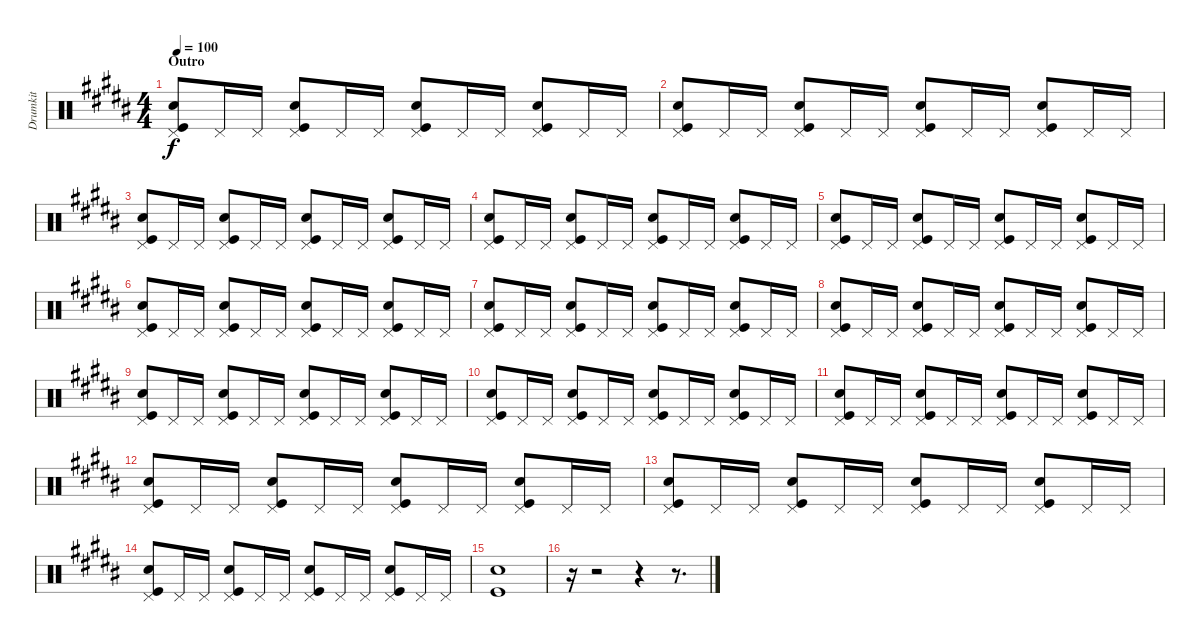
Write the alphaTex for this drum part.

\track ("Drumkit" "Drumkit") {instrument percussion}
\staff {score}
\articulation defaults
\ts (4 4)
\section ("" "Outro")
\tempo 100
\clef neutral
\ks b
("Pedal Hi-Hat (hit)" "Snare (hit) 2" "Kick (hit)").8{dy f} "Pedal Hi-Hat (hit)".16 "Pedal Hi-Hat (hit)".16 ("Pedal Hi-Hat (hit)" "Snare (hit) 2" "Kick (hit)").8 "Pedal Hi-Hat (hit)".16 "Pedal Hi-Hat (hit)".16 ("Pedal Hi-Hat (hit)" "Snare (hit) 2" "Kick (hit)").8 "Pedal Hi-Hat (hit)".16 "Pedal Hi-Hat (hit)".16 ("Pedal Hi-Hat (hit)" "Snare (hit) 2" "Kick (hit)").8 "Pedal Hi-Hat (hit)".16 "Pedal Hi-Hat (hit)".16 |
("Pedal Hi-Hat (hit)" "Snare (hit) 2" "Kick (hit)").8 "Pedal Hi-Hat (hit)".16 "Pedal Hi-Hat (hit)".16 ("Pedal Hi-Hat (hit)" "Snare (hit) 2" "Kick (hit)").8 "Pedal Hi-Hat (hit)".16 "Pedal Hi-Hat (hit)".16 ("Pedal Hi-Hat (hit)" "Snare (hit) 2" "Kick (hit)").8 "Pedal Hi-Hat (hit)".16 "Pedal Hi-Hat (hit)".16 ("Pedal Hi-Hat (hit)" "Snare (hit) 2" "Kick (hit)").8 "Pedal Hi-Hat (hit)".16 "Pedal Hi-Hat (hit)".16 |
("Pedal Hi-Hat (hit)" "Snare (hit) 2" "Kick (hit)").8 "Pedal Hi-Hat (hit)".16 "Pedal Hi-Hat (hit)".16 ("Pedal Hi-Hat (hit)" "Snare (hit) 2" "Kick (hit)").8 "Pedal Hi-Hat (hit)".16 "Pedal Hi-Hat (hit)".16 ("Pedal Hi-Hat (hit)" "Snare (hit) 2" "Kick (hit)").8 "Pedal Hi-Hat (hit)".16 "Pedal Hi-Hat (hit)".16 ("Pedal Hi-Hat (hit)" "Snare (hit) 2" "Kick (hit)").8 "Pedal Hi-Hat (hit)".16 "Pedal Hi-Hat (hit)".16 |
("Pedal Hi-Hat (hit)" "Snare (hit) 2" "Kick (hit)").8 "Pedal Hi-Hat (hit)".16 "Pedal Hi-Hat (hit)".16 ("Pedal Hi-Hat (hit)" "Snare (hit) 2" "Kick (hit)").8 "Pedal Hi-Hat (hit)".16 "Pedal Hi-Hat (hit)".16 ("Pedal Hi-Hat (hit)" "Snare (hit) 2" "Kick (hit)").8 "Pedal Hi-Hat (hit)".16 "Pedal Hi-Hat (hit)".16 ("Pedal Hi-Hat (hit)" "Snare (hit) 2" "Kick (hit)").8 "Pedal Hi-Hat (hit)".16 "Pedal Hi-Hat (hit)".16 |
("Pedal Hi-Hat (hit)" "Snare (hit) 2" "Kick (hit)").8 "Pedal Hi-Hat (hit)".16 "Pedal Hi-Hat (hit)".16 ("Pedal Hi-Hat (hit)" "Snare (hit) 2" "Kick (hit)").8 "Pedal Hi-Hat (hit)".16 "Pedal Hi-Hat (hit)".16 ("Pedal Hi-Hat (hit)" "Snare (hit) 2" "Kick (hit)").8 "Pedal Hi-Hat (hit)".16 "Pedal Hi-Hat (hit)".16 ("Pedal Hi-Hat (hit)" "Snare (hit) 2" "Kick (hit)").8 "Pedal Hi-Hat (hit)".16 "Pedal Hi-Hat (hit)".16 |
("Pedal Hi-Hat (hit)" "Snare (hit) 2" "Kick (hit)").8 "Pedal Hi-Hat (hit)".16 "Pedal Hi-Hat (hit)".16 ("Pedal Hi-Hat (hit)" "Snare (hit) 2" "Kick (hit)").8 "Pedal Hi-Hat (hit)".16 "Pedal Hi-Hat (hit)".16 ("Pedal Hi-Hat (hit)" "Snare (hit) 2" "Kick (hit)").8 "Pedal Hi-Hat (hit)".16 "Pedal Hi-Hat (hit)".16 ("Pedal Hi-Hat (hit)" "Snare (hit) 2" "Kick (hit)").8 "Pedal Hi-Hat (hit)".16 "Pedal Hi-Hat (hit)".16 |
("Pedal Hi-Hat (hit)" "Snare (hit) 2" "Kick (hit)").8 "Pedal Hi-Hat (hit)".16 "Pedal Hi-Hat (hit)".16 ("Pedal Hi-Hat (hit)" "Snare (hit) 2" "Kick (hit)").8 "Pedal Hi-Hat (hit)".16 "Pedal Hi-Hat (hit)".16 ("Pedal Hi-Hat (hit)" "Snare (hit) 2" "Kick (hit)").8 "Pedal Hi-Hat (hit)".16 "Pedal Hi-Hat (hit)".16 ("Pedal Hi-Hat (hit)" "Snare (hit) 2" "Kick (hit)").8 "Pedal Hi-Hat (hit)".16 "Pedal Hi-Hat (hit)".16 |
("Pedal Hi-Hat (hit)" "Snare (hit) 2" "Kick (hit)").8 "Pedal Hi-Hat (hit)".16 "Pedal Hi-Hat (hit)".16 ("Pedal Hi-Hat (hit)" "Snare (hit) 2" "Kick (hit)").8 "Pedal Hi-Hat (hit)".16 "Pedal Hi-Hat (hit)".16 ("Pedal Hi-Hat (hit)" "Snare (hit) 2" "Kick (hit)").8 "Pedal Hi-Hat (hit)".16 "Pedal Hi-Hat (hit)".16 ("Pedal Hi-Hat (hit)" "Snare (hit) 2" "Kick (hit)").8 "Pedal Hi-Hat (hit)".16 "Pedal Hi-Hat (hit)".16 |
("Pedal Hi-Hat (hit)" "Snare (hit) 2" "Kick (hit)").8 "Pedal Hi-Hat (hit)".16 "Pedal Hi-Hat (hit)".16 ("Pedal Hi-Hat (hit)" "Snare (hit) 2" "Kick (hit)").8 "Pedal Hi-Hat (hit)".16 "Pedal Hi-Hat (hit)".16 ("Pedal Hi-Hat (hit)" "Snare (hit) 2" "Kick (hit)").8 "Pedal Hi-Hat (hit)".16 "Pedal Hi-Hat (hit)".16 ("Pedal Hi-Hat (hit)" "Snare (hit) 2" "Kick (hit)").8 "Pedal Hi-Hat (hit)".16 "Pedal Hi-Hat (hit)".16 |
("Pedal Hi-Hat (hit)" "Snare (hit) 2" "Kick (hit)").8 "Pedal Hi-Hat (hit)".16 "Pedal Hi-Hat (hit)".16 ("Pedal Hi-Hat (hit)" "Snare (hit) 2" "Kick (hit)").8 "Pedal Hi-Hat (hit)".16 "Pedal Hi-Hat (hit)".16 ("Pedal Hi-Hat (hit)" "Snare (hit) 2" "Kick (hit)").8 "Pedal Hi-Hat (hit)".16 "Pedal Hi-Hat (hit)".16 ("Pedal Hi-Hat (hit)" "Snare (hit) 2" "Kick (hit)").8 "Pedal Hi-Hat (hit)".16 "Pedal Hi-Hat (hit)".16 |
("Pedal Hi-Hat (hit)" "Snare (hit) 2" "Kick (hit)").8 "Pedal Hi-Hat (hit)".16 "Pedal Hi-Hat (hit)".16 ("Pedal Hi-Hat (hit)" "Snare (hit) 2" "Kick (hit)").8 "Pedal Hi-Hat (hit)".16 "Pedal Hi-Hat (hit)".16 ("Pedal Hi-Hat (hit)" "Snare (hit) 2" "Kick (hit)").8 "Pedal Hi-Hat (hit)".16 "Pedal Hi-Hat (hit)".16 ("Pedal Hi-Hat (hit)" "Snare (hit) 2" "Kick (hit)").8 "Pedal Hi-Hat (hit)".16 "Pedal Hi-Hat (hit)".16 |
("Pedal Hi-Hat (hit)" "Snare (hit) 2" "Kick (hit)").8 "Pedal Hi-Hat (hit)".16 "Pedal Hi-Hat (hit)".16 ("Pedal Hi-Hat (hit)" "Snare (hit) 2" "Kick (hit)").8 "Pedal Hi-Hat (hit)".16 "Pedal Hi-Hat (hit)".16 ("Pedal Hi-Hat (hit)" "Snare (hit) 2" "Kick (hit)").8 "Pedal Hi-Hat (hit)".16 "Pedal Hi-Hat (hit)".16 ("Pedal Hi-Hat (hit)" "Snare (hit) 2" "Kick (hit)").8 "Pedal Hi-Hat (hit)".16 "Pedal Hi-Hat (hit)".16 |
("Pedal Hi-Hat (hit)" "Snare (hit) 2" "Kick (hit)").8 "Pedal Hi-Hat (hit)".16 "Pedal Hi-Hat (hit)".16 ("Pedal Hi-Hat (hit)" "Snare (hit) 2" "Kick (hit)").8 "Pedal Hi-Hat (hit)".16 "Pedal Hi-Hat (hit)".16 ("Pedal Hi-Hat (hit)" "Snare (hit) 2" "Kick (hit)").8 "Pedal Hi-Hat (hit)".16 "Pedal Hi-Hat (hit)".16 ("Pedal Hi-Hat (hit)" "Snare (hit) 2" "Kick (hit)").8 "Pedal Hi-Hat (hit)".16 "Pedal Hi-Hat (hit)".16 |
("Pedal Hi-Hat (hit)" "Snare (hit) 2" "Kick (hit)").8 "Pedal Hi-Hat (hit)".16 "Pedal Hi-Hat (hit)".16 ("Pedal Hi-Hat (hit)" "Snare (hit) 2" "Kick (hit)").8 "Pedal Hi-Hat (hit)".16 "Pedal Hi-Hat (hit)".16 ("Pedal Hi-Hat (hit)" "Snare (hit) 2" "Kick (hit)").8 "Pedal Hi-Hat (hit)".16 "Pedal Hi-Hat (hit)".16 ("Pedal Hi-Hat (hit)" "Snare (hit) 2" "Kick (hit)").8 "Pedal Hi-Hat (hit)".16 "Pedal Hi-Hat (hit)".16 |
("Snare (hit) 2" "Kick (hit)").1 |
r.16 r.2 r.4 r.8{d}
